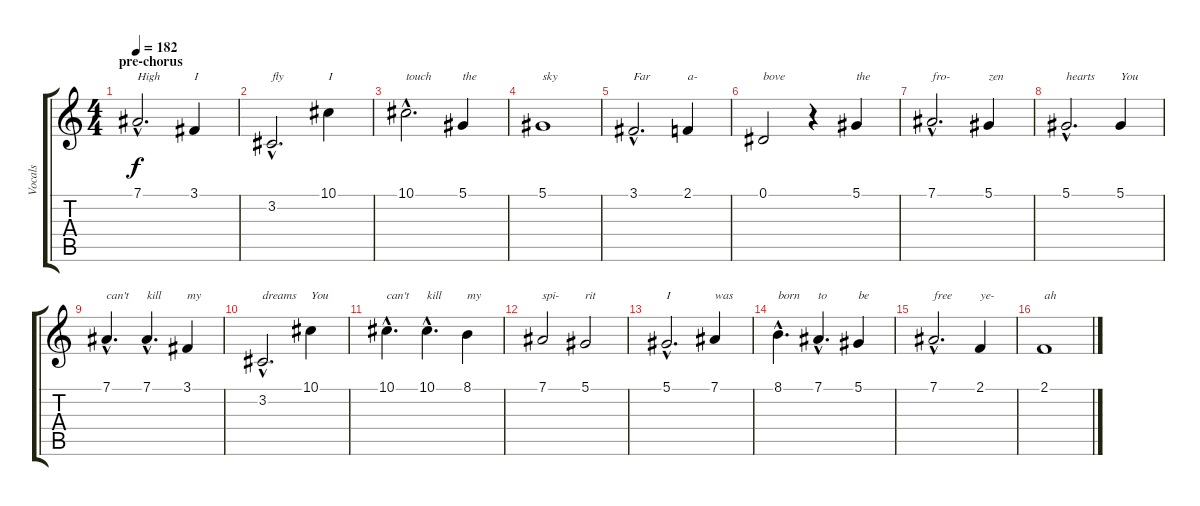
\track ("Vocals" "Vocals") {instrument lead2sawtooth}
\staff {score tabs}
\tuning (Eb4 Bb3 Gb3 Db3 Ab2 Eb2) {hide}
\ts (4 4)
\section ("" "pre-chorus")
\tempo 182
\clef g2
\ks c
7.1{hac}.2{d txt "High" dy f} 3.1.4{txt "I"} |
3.2{hac}.2{d txt "fly"} 10.1.4{txt "I"} |
10.1{hac}.2{d txt "touch"} 5.1.4{txt "the"} |
5.1.1{txt "sky"} |
3.1{hac}.2{d txt "Far"} 2.1.4{txt "a-"} |
0.1.2{txt "bove"} r.4 5.1.4{txt "the"} |
7.1{hac}.2{d txt "fro-"} 5.1.4{txt "zen"} |
5.1{hac}.2{d txt "hearts"} 5.1.4{txt "You"} |
7.1{hac}.4{d txt "can't"} 7.1{hac}.4{d txt "kill"} 3.1.4{txt "my"} |
3.2{hac}.2{d txt "dreams"} 10.1.4{txt "You"} |
10.1{hac}.4{d txt "can't"} 10.1{hac}.4{d txt "kill"} 8.1.4{txt "my"} |
7.1.2{txt "spi-"} 5.1.2{txt "rit"} |
5.1{hac}.2{d txt "I"} 7.1.4{txt "was"} |
8.1{hac}.4{d txt "born"} 7.1{hac}.4{d txt "to"} 5.1.4{txt "be"} |
7.1{hac}.2{d txt "free"} 2.1.4{txt "ye-"} |
2.1.1{txt "ah"}
